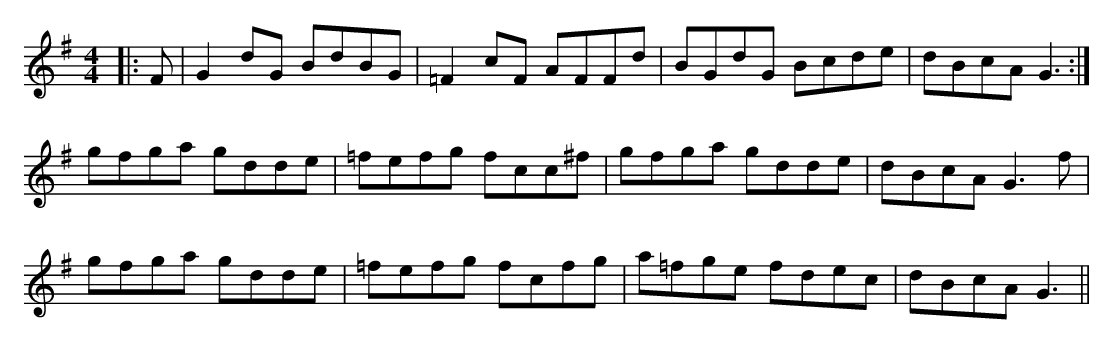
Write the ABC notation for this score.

X:1
M:4/4
K:G
|:F|G2 dG BdBG|=F2cF AFFd|BGdG Bcde|dBcAG3:|
gfga gdde|=fefg fcc^f|gfga gdde|dBcAG3f|
gfga gdde|=fefg fcfg|a=fge fdec|dBcAG3||
